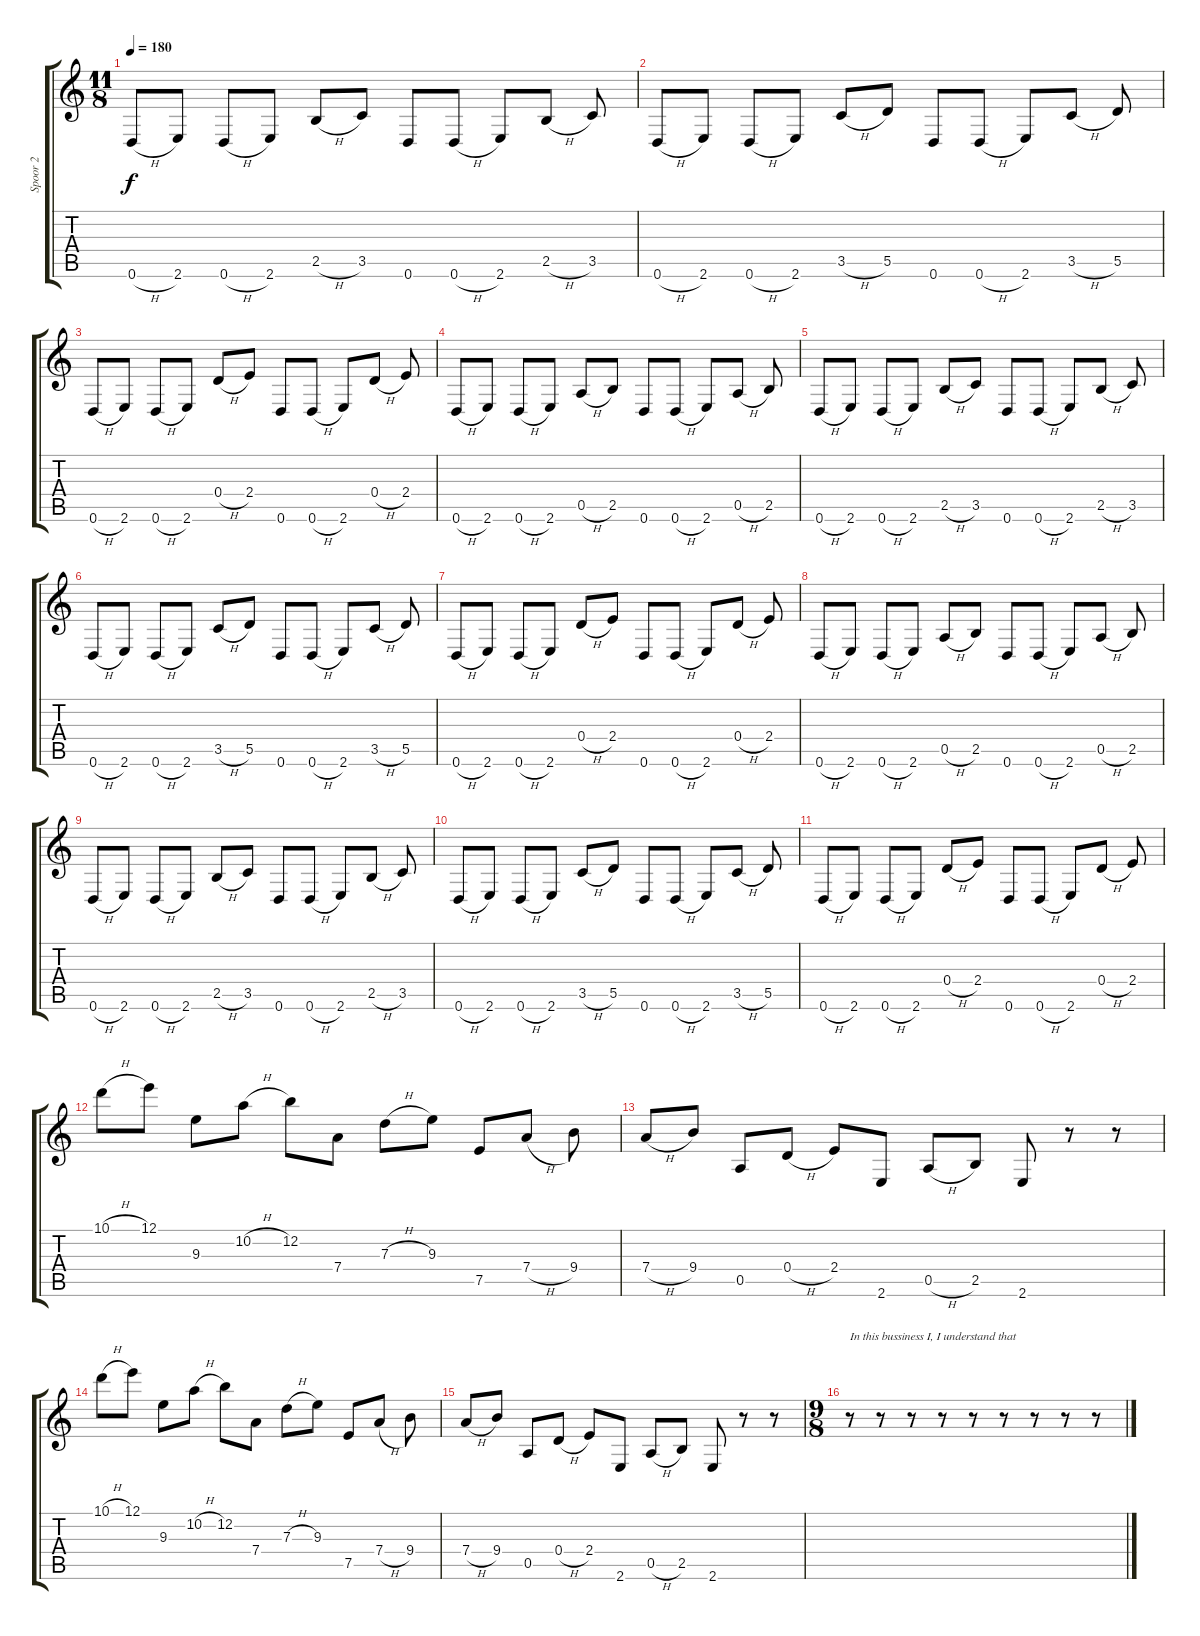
\track ("Spoor 2" "Spoor 2") {instrument distortionguitar}
\staff {score tabs}
\tuning (E4 B3 G3 D3 A2 D2) {hide}
\ts (11 8)
\tempo 180
\clef g2
\ks c
0.6{h}.8{dy f} 2.6.8 0.6{h}.8 2.6.8 2.5{h}.8 3.5.8 0.6.8 0.6{h}.8 2.6.8 2.5{h}.8 3.5.8 |
0.6{h}.8 2.6.8 0.6{h}.8 2.6.8 3.5{h}.8 5.5.8 0.6.8 0.6{h}.8 2.6.8 3.5{h}.8 5.5.8 |
0.6{h}.8 2.6.8 0.6{h}.8 2.6.8 0.4{h}.8 2.4.8 0.6.8 0.6{h}.8 2.6.8 0.4{h}.8 2.4.8 |
0.6{h}.8 2.6.8 0.6{h}.8 2.6.8 0.5{h}.8 2.5.8 0.6.8 0.6{h}.8 2.6.8 0.5{h}.8 2.5.8 |
0.6{h}.8 2.6.8 0.6{h}.8 2.6.8 2.5{h}.8 3.5.8 0.6.8 0.6{h}.8 2.6.8 2.5{h}.8 3.5.8 |
0.6{h}.8 2.6.8 0.6{h}.8 2.6.8 3.5{h}.8 5.5.8 0.6.8 0.6{h}.8 2.6.8 3.5{h}.8 5.5.8 |
0.6{h}.8 2.6.8 0.6{h}.8 2.6.8 0.4{h}.8 2.4.8 0.6.8 0.6{h}.8 2.6.8 0.4{h}.8 2.4.8 |
0.6{h}.8 2.6.8 0.6{h}.8 2.6.8 0.5{h}.8 2.5.8 0.6.8 0.6{h}.8 2.6.8 0.5{h}.8 2.5.8 |
0.6{h}.8 2.6.8 0.6{h}.8 2.6.8 2.5{h}.8 3.5.8 0.6.8 0.6{h}.8 2.6.8 2.5{h}.8 3.5.8 |
0.6{h}.8 2.6.8 0.6{h}.8 2.6.8 3.5{h}.8 5.5.8 0.6.8 0.6{h}.8 2.6.8 3.5{h}.8 5.5.8 |
0.6{h}.8 2.6.8 0.6{h}.8 2.6.8 0.4{h}.8 2.4.8 0.6.8 0.6{h}.8 2.6.8 0.4{h}.8 2.4.8 |
10.1{h}.8 12.1.8 9.3.8 10.2{h}.8 12.2.8 7.4.8 7.3{h}.8 9.3.8 7.5.8 7.4{h}.8 9.4.8 |
7.4{h}.8 9.4.8 0.5.8 0.4{h}.8 2.4.8 2.6.8 0.5{h}.8 2.5.8 2.6.8 r.8 r.8 |
10.1{h}.8 12.1.8 9.3.8 10.2{h}.8 12.2.8 7.4.8 7.3{h}.8 9.3.8 7.5.8 7.4{h}.8 9.4.8 |
7.4{h}.8 9.4.8 0.5.8 0.4{h}.8 2.4.8 2.6.8 0.5{h}.8 2.5.8 2.6.8 r.8 r.8 |
\ts (9 8)
r.8{txt "In this bussiness I, I understand that"} r.8 r.8 r.8 r.8 r.8 r.8 r.8 r.8
